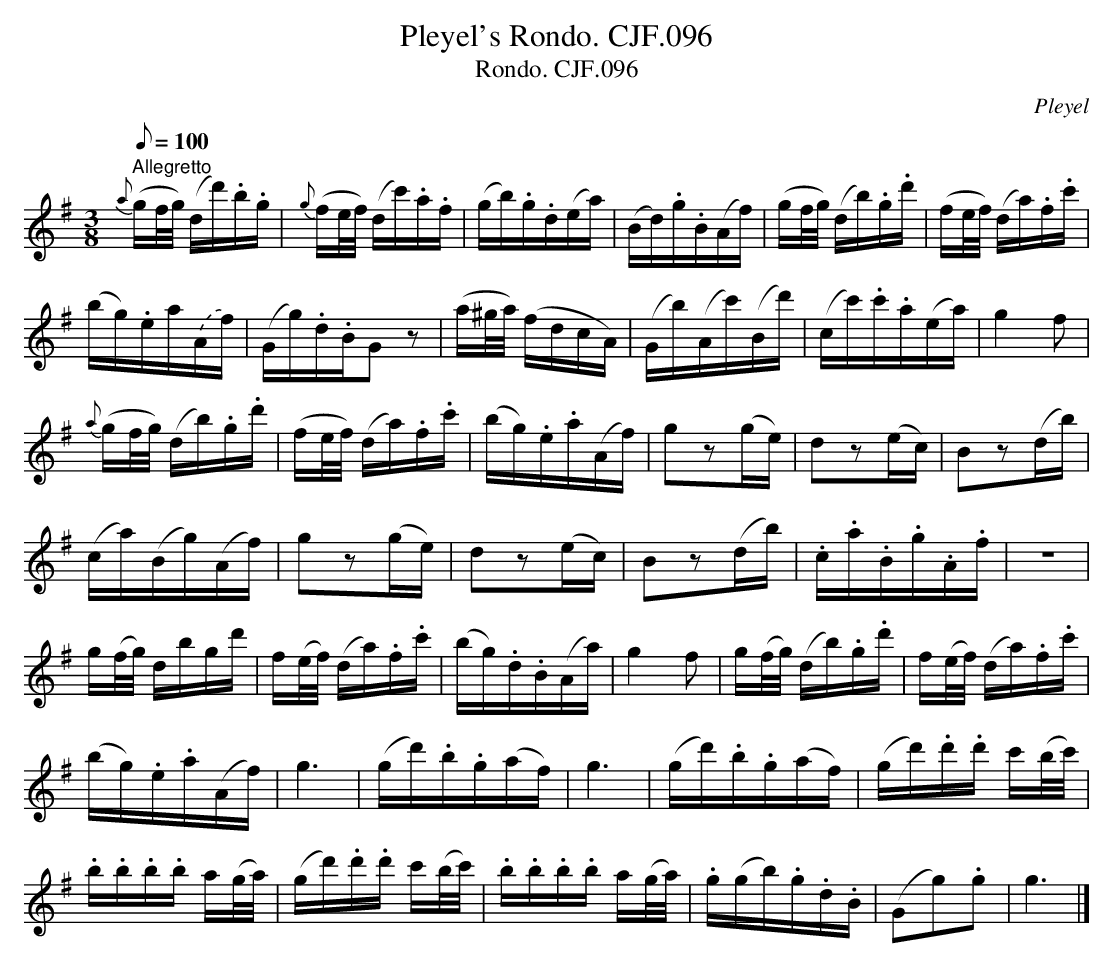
X:1
T:Pleyel's Rondo. CJF.096
T:Rondo. CJF.096
C:Pleyel
M:3/8
L:1/16
Q:1/8=100
K:G
" Allegretto"{a}(gf/g/) (dd').b.g|{g}(fe/f/) (dc').a.f|\
(gb).g.d(ea)|(Bd).g.B(Af)|(gf/g/) (db).g.d'|(fe/f/) (da).f.c'|
(bg).ea.(Af)|(Gg).d.BG2z2|(a^g/a/) (fdcA)|\
(Gb)(Ac')(Bd')|(cc').c'.a(ea)|g4f2|
{a}(gf/g/) (db).g.d'|(fe/f/)\
(da).f.c'|(bg).e.a(Af)|g2z2(ge)|d2z2(ec)|B2z2(db)|
(ca)(Bg)(Af)|g2z2(ge)|d2z2(ec)|B2z2(db)|.c.a.B.g.A.f|hz6|
g(f/g/) dbgd'|f(e/f/) (da).f.c'|(bg).d.B(Aa)|g4f2|\
g(f/g/) (db).g.d'|f(e/f/) (da).f.c'|
(bg).e.a(Af)|g6|(gd').b.g(af)|g6|\
(gd').b.g(af)|(gd').d'.d' c'(b/c'/)|
.b.b.b.b a(g/a/)|(gd').d'.d' c'(b/c'/)|\
.b.b.b.b a(g/a/)|.g(gb).g.d.B|(G2g2).g2|g6|]
